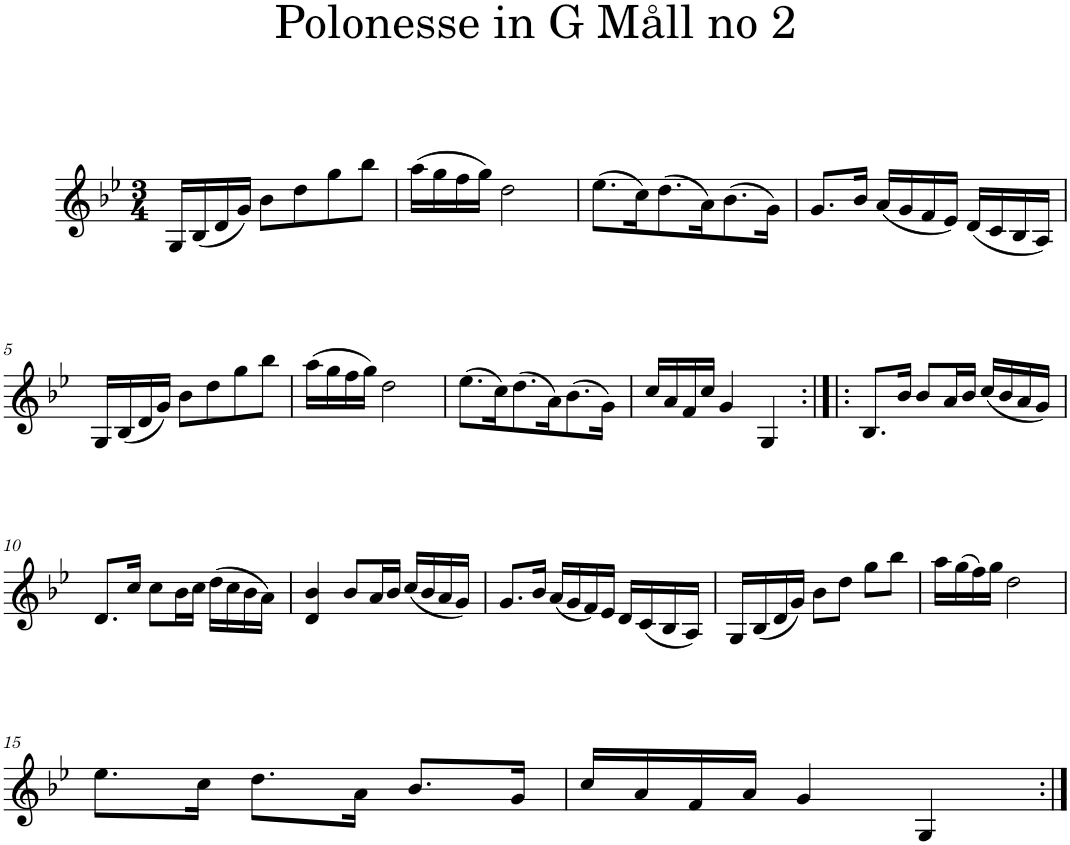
**kern
*part1
*staff1
*I"Piano
*I'Pno
*clefG2
*k[b-e-]
*g:
*M3/4
=1
16G/LL
(16B-/
16d/
16g/JJ)
8b-\L
8dd\
8gg\
8bb-\J
=2
(16aa\LL
16gg\
16ff\
16gg\JJ)
2dd\
=3
(8.ee-\L
16cc\K)
(8.dd\
16a\K)
(8.b-\
16g\Jk)
=4
8.g/L
16b-/Jk
(16a/LL
16g/
16f/
16e-/JJ)
(16d/LL
16c/
16B-/
16A/JJ)
!!LO:LB:g=z
=5
16G/LL
(16B-/
16d/
16g/JJ)
8b-\L
8dd\
8gg\
8bb-\J
=6
(16aa\LL
16gg\
16ff\
16gg\JJ)
2dd\
=7
(8.ee-\L
16cc\K)
(8.dd\
16a\K)
(8.b-\
16g\Jk)
=8
16cc/LL
16a/
16f/
16cc/JJ
4g/
4G/
=9:|!|:
8.B-/L
16b-/Jk
8b-/L
16a/L
16b-/JJ
(16cc/LL
16b-/
16a/
16g/JJ)
!!LO:LB:g=z
=10
8.d/L
16cc/Jk
8cc\L
16b-\L
16cc\JJ
(16dd\LL
16cc\
16b-\
16a\JJ)
=11
4d/ 4b-/
8b-/L
16a/L
16b-/JJ
(16cc/LL
16b-/
16a/
16g/JJ)
=12
8.g/L
16b-/Jk
(16a/LL
16g/
16f/)
16e-/JJ
16d/LL
(16c/
16B-/
16A/JJ)
=13
16G/LL
(16B-/
16d/
16g/JJ)
8b-\L
8dd\J
8gg\L
8bb-\J
=14
16aa\LL
(16gg\
16ff\)
16gg\JJ
2dd\
!!LO:LB:g=z
=15
8.ee-\L
16cc\Jk
8.dd\L
16a\Jk
8.b-/L
16g/Jk
=16
16cc/LL
16a/
16f/
16a/JJ
4g/
4G/
=:|!
*-
